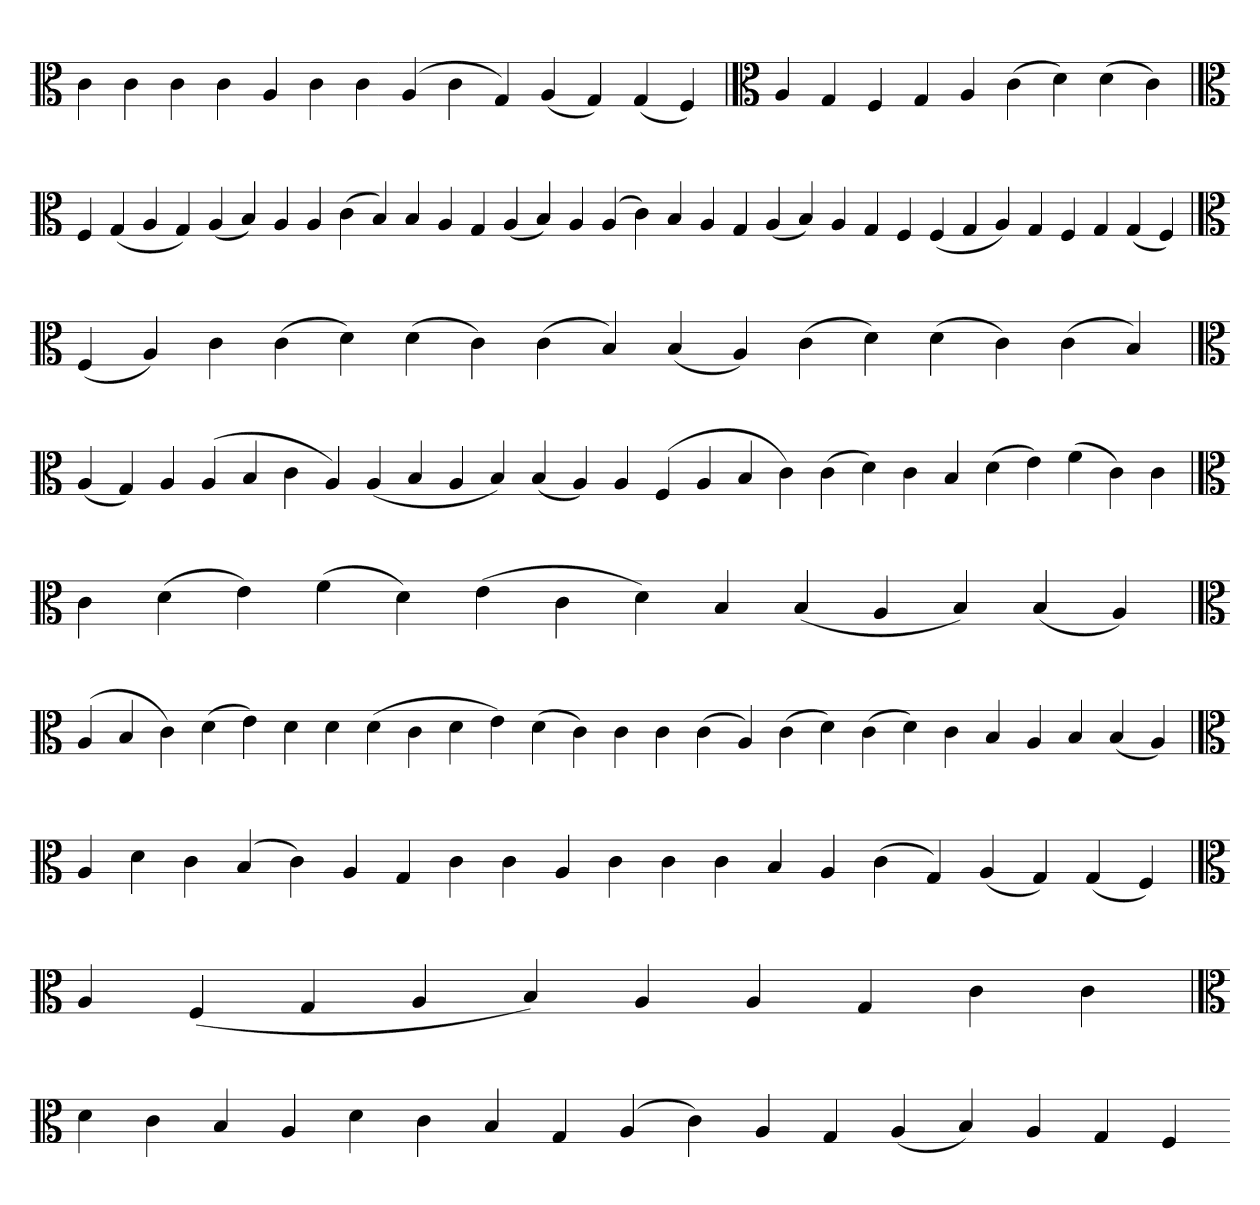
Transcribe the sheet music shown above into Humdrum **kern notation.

**kern
*part1
*staff1
*clefC3
=
4c
4c
4c
4c
4A
4c
4c
(4A
4c
4G)
(4A
4G)
(4G
4F)
=`
*clefC3
4A
4G
4F
4G
4A
(4c
4d)
(4d
4c)
=`
*clefC3
4F
(4G
4A
4G)
(4A
4B)
4A
4A
(4c
4B)
4B
4A
4G
(4A
4B)
4A
(4A
4c)
4B
4A
4G
(4A
4B)
4A
4G
4F
(4F
4G
4A)
4G
4F
4G
(4G
4F)
='
*clefC3
(4F
4A)
4c
(4c
4d)
(4d
4c)
(4c
4B)
(4B
4A)
(4c
4d)
(4d
4c)
(4c
4B)
=`
*clefC3
(4A
4G)
4A
(4A
4B
4c
4A)
(4A
4B
4A
4B)
(4B
4A)
4A
(4F
4A
4B
4c)
(4c
4d)
4c
4B
(4d
4e)
(4f
4c)
4c
=`
*clefC3
4c
(4d
4e)
(4f
4d)
(4e
4c
4d)
4B
(4B
4A
4B)
(4B
4A)
=
*clefC3
(4A
4B
4c)
(4d
4e)
4d
4d
(4d
4c
4d
4e)
(4d
4c)
4c
4c
(4c
4A)
(4c
4d)
(4c
4d)
4c
4B
4A
4B
(4B
4A)
='
*clefC3
4A
4d
4c
(4B
4c)
4A
4G
4c
4c
4A
4c
4c
4c
4B
4A
(4c
4G)
(4A
4G)
(4G
4F)
='
*clefC3
4A
(4F
4G
4A
4B)
4A
4A
4G
4c
4c
=`
*clefC3
4d
4c
4B
4A
4d
4c
4B
4G
(4A
4c)
4A
4G
(4A
4B)
4A
4G
4F
=-
*-
